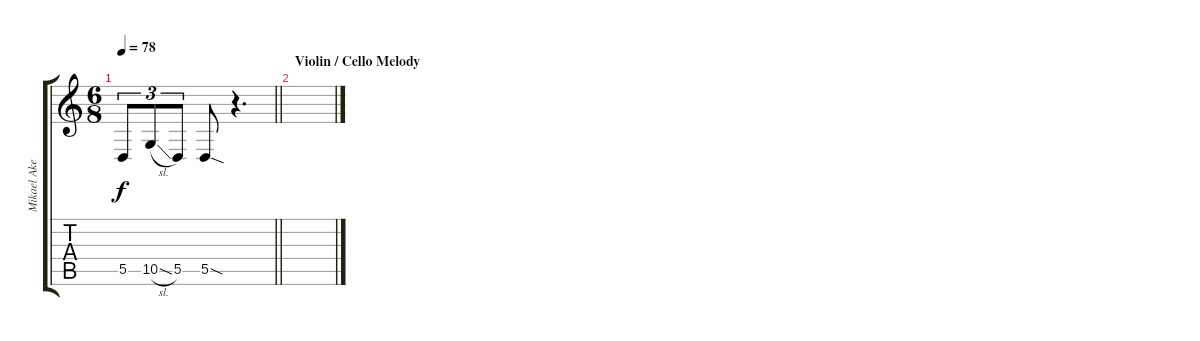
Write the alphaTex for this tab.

\track ("Mikael Akerfeldt" "Mikael Ake") {instrument oboe}
\staff {score tabs}
\tuning (E4 B3 G3 D3 A2 E2) {hide}
\ts (6 8)
\tempo 78
\clef g2
\barLineRight lightlight
\ks c
5.5.8{tu (3 2) dy f} 10.5{sl}.8{tu (3 2)} 5.5.8{tu (3 2)} 5.5{sod}.8 r.4{d} |
\section ("" "Violin / Cello Melody")
